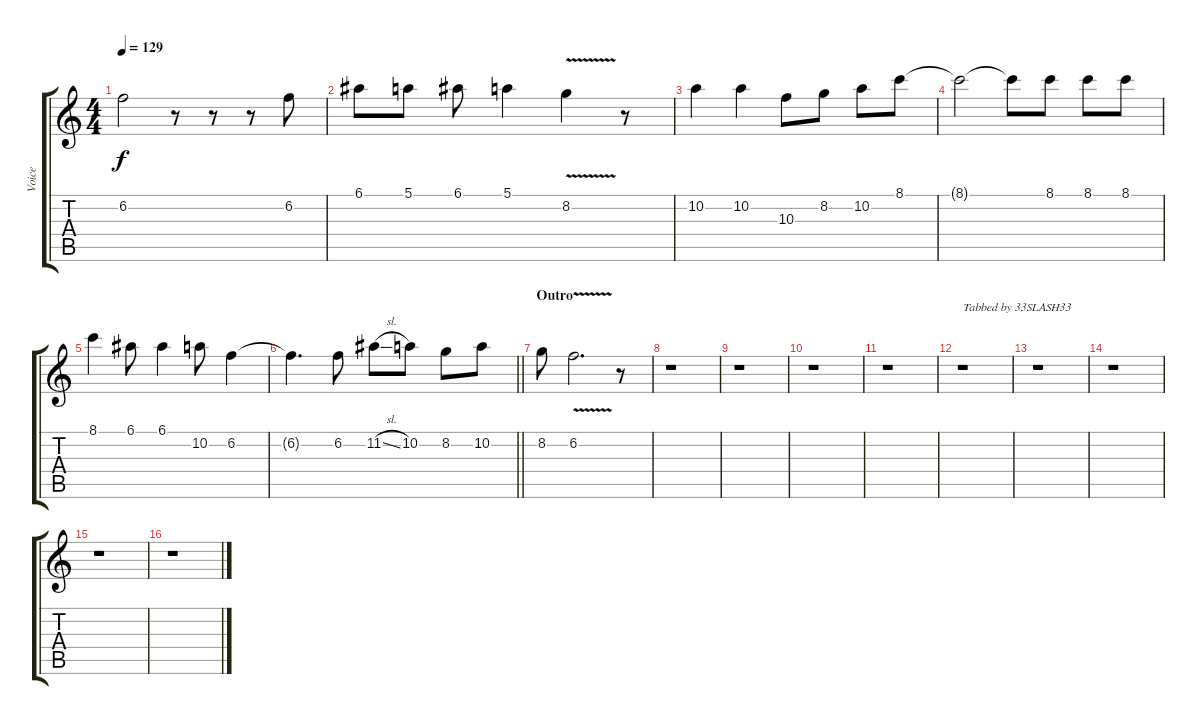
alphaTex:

\track ("Voice" "Voice") {instrument overdrivenguitar}
\staff {score tabs}
\tuning (E4 B3 G3 D3 A2 E2) {hide}
\ts (4 4)
\tempo 129
\clef g2
\ks c
6.2{t}.2{dy f} r.8 r.8 r.8 6.2.8 |
6.1.8 5.1.8 6.1.8 5.1.4 8.2{v}.4 r.8 |
10.2.4 10.2.4 10.3.8 8.2.8 10.2.8 8.1.8 |
8.1{t}.2 8.1{t}.8 8.1.8 8.1.8 8.1.8 |
8.1.4 6.1.8 6.1.4 10.2.8 6.2.4 |
\barLineRight lightlight
6.2{t}.4{d} 6.2.8 11.2{sl}.8 10.2.8 8.2.8 10.2.8 |
\section ("" "Outro")
8.2.8 6.2{v}.2{d} r.8 |
r.1 |
r.1 |
r.1 |
r.1 |
r.1{txt "Tabbed by 33SLASH33"} |
r.1 |
r.1 |
r.1 |
r.1
